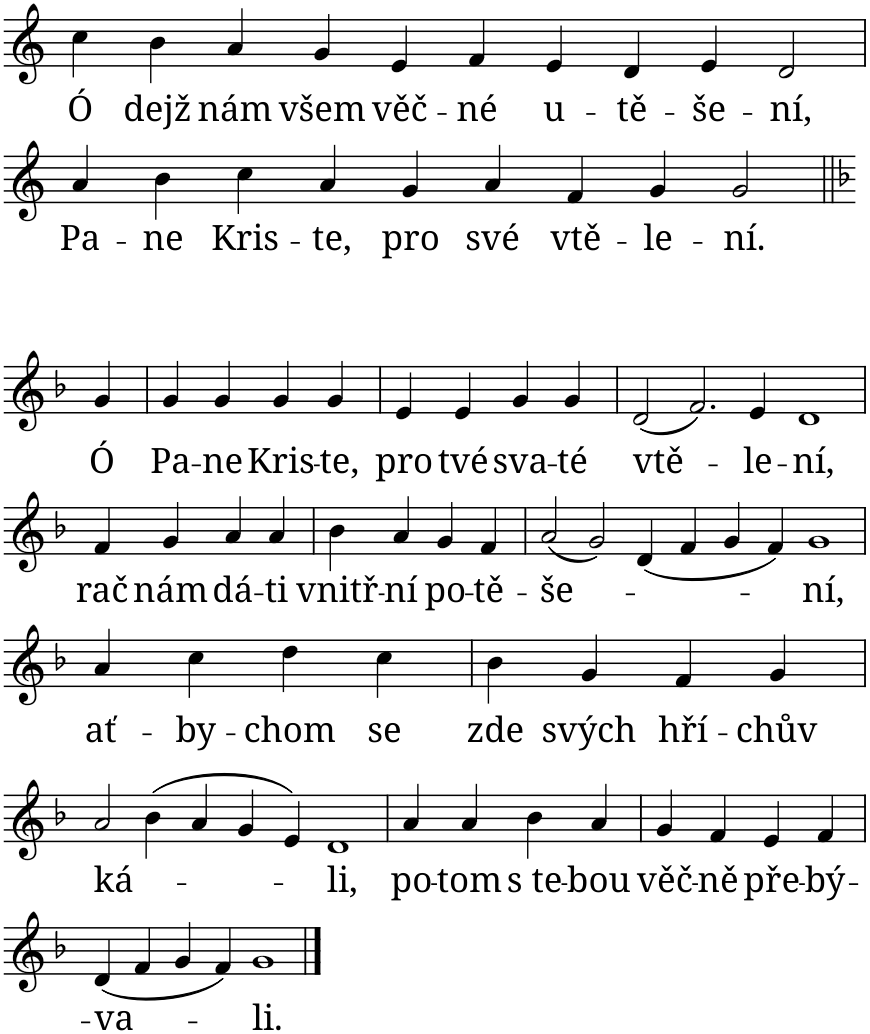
**kern	**text
*part1	*part1
*staff1	*staff1
*I"Piano	*
*I'Pno.	*
*clefG2	*
*k[]	*
*M7/1	*
=1	=1
!	!LO:LY:b
4cc\	Ó
!	!LO:LY:b
4b\	dejž
!	!LO:LY:b
4a/	nám
!	!LO:LY:b
4g/	všem
!	!LO:LY:b
4e/	věč-
!	!LO:LY:b
4f/	-né
!	!LO:LY:b
4e/	u-
!	!LO:LY:b
4d/	-tě-
!	!LO:LY:b
4e/	-še-
!	!LO:LY:b
2d/	-ní,
!!LO:LB:g=z
=2	=2
!	!LO:LY:b
4a/	Pa-
!	!LO:LY:b
4b\	-ne
!	!LO:LY:b
4cc\	Kris-
!	!LO:LY:b
4a/	-te,
!	!LO:LY:b
4g/	pro
!	!LO:LY:b
4a/	své
!	!LO:LY:b
4f/	vtě-
!	!LO:LY:b
4g/	-le-
!	!LO:LY:b
2g/	-ní.
!!LO:LB:g=z
=3||	=3||
*k[b-]	*
!	!LO:LY:b
4g/	Ó
=4	=4
!	!LO:LY:b
4g/	Pa-
!	!LO:LY:b
4g/	-ne
!	!LO:LY:b
4g/	Kris-
!	!LO:LY:b
4g/	-te,
=5	=5
!	!LO:LY:b
4e/	pro
!	!LO:LY:b
4e/	tvé
!	!LO:LY:b
4g/	sva-
!	!LO:LY:b
4g/	-té
=6	=6
!	!LO:LY:b
(2d/	vtě-
2.f/)	.
!	!LO:LY:b
4e/	-le-
!	!LO:LY:b
1d	-ní,
!!LO:LB:g=z
=7	=7
!	!LO:LY:b
4f/	rač
!	!LO:LY:b
4g/	nám
!	!LO:LY:b
4a/	dá-
!	!LO:LY:b
4a/	-ti
=8	=8
!	!LO:LY:b
4b-\	vnitř-
!	!LO:LY:b
4a/	-ní
!	!LO:LY:b
4g/	po-
!	!LO:LY:b
4f/	-tě-
=9	=9
!	!LO:LY:b
(2a/	še-
2g/)	.
(4d/	.
4f/	.
4g/	.
4f/)	.
!	!LO:LY:b
1g	-ní,
!!LO:LB:g=z
=10	=10
!	!LO:LY:b
4a/	ať-
!	!LO:LY:b
4cc\	-by-
!	!LO:LY:b
4dd\	-chom
!	!LO:LY:b
4cc\	se
=11	=11
!	!LO:LY:b
4b-\	zde
!	!LO:LY:b
4g/	svých
!	!LO:LY:b
4f/	hří-
!	!LO:LY:b
4g/	-chův
!!LO:LB:g=z
=12	=12
!	!LO:LY:b
2a/	ká-
(4b-\	.
4a/	.
4g/	.
4e/)	.
!	!LO:LY:b
1d	-li,
=13	=13
!	!LO:LY:b
4a/	po-
!	!LO:LY:b
4a/	-tom
!	!LO:LY:b
4b-\	s te-
!	!LO:LY:b
4a/	-bou
=14	=14
!	!LO:LY:b
4g/	věč-
!	!LO:LY:b
4f/	-ně
!	!LO:LY:b
4e/	pře-
!	!LO:LY:b
4f/	-bý-
!!LO:LB:g=z
=15	=15
!	!LO:LY:b
(4d/	-va-
4f/	.
4g/	.
4f/)	.
!	!LO:LY:b
1g	-li.
==	==
*-	*-
